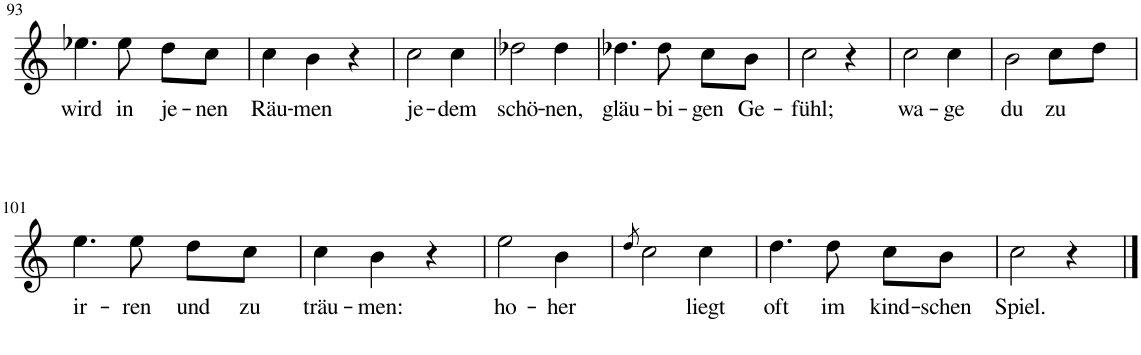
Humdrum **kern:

**kern	**text
*part1	*part1
*staff1	*staff1
*I"Piano	*
*I'Pno	*
!!LO:PB:g=z
*clefG2	*
*k[]	*
*M3/4	*
=93	=93
!	!LO:LY:b
4.ee-X\	wird
!	!LO:LY:b
8ee-\	in
!	!LO:LY:b
8dd\L	je-
!	!LO:LY:b
8cc\J	-nen
=94	=94
!	!LO:LY:b
4cc\	Räu-
!	!LO:LY:b
4b\	-men
4r	.
=95	=95
!	!LO:LY:b
2cc\	je-
!	!LO:LY:b
4cc\	-dem
=96	=96
!	!LO:LY:b
2dd-X\	schö-
!	!LO:LY:b
4dd-\	-nen,
=97	=97
!	!LO:LY:b
4.dd-X\	gläu-
!	!LO:LY:b
8dd-\	-bi-
!	!LO:LY:b
8cc\L	-gen
!	!LO:LY:b
8b\J	Ge-
=98	=98
!	!LO:LY:b
2cc\	-fühl;
4r	.
=99	=99
!	!LO:LY:b
2cc\	wa-
!	!LO:LY:b
4cc\	-ge
=100	=100
!	!LO:LY:b
2b\	du
!	!LO:LY:b
8cc\L	zu
8dd\J	.
!!LO:LB:g=z
=101	=101
!	!LO:LY:b
4.ee\	ir-
!	!LO:LY:b
8ee\	-ren
!	!LO:LY:b
8dd\L	und
!	!LO:LY:b
8cc\J	zu
=102	=102
!	!LO:LY:b
4cc\	träu-
!	!LO:LY:b
4b\	-men:
4r	.
=103	=103
!	!LO:LY:b
2ee\	ho-
!	!LO:LY:b
4b\	-her
=104	=104
8qdd/	.
2cc\	.
!	!LO:LY:b
4cc\	liegt
=105	=105
!	!LO:LY:b
4.dd\	oft
!	!LO:LY:b
8dd\	im
!	!LO:LY:b
8cc\L	kind-
!	!LO:LY:b
8b\J	-schen
=106	=106
!	!LO:LY:b
2cc\	Spiel.
4r	.
==	==
*-	*-
